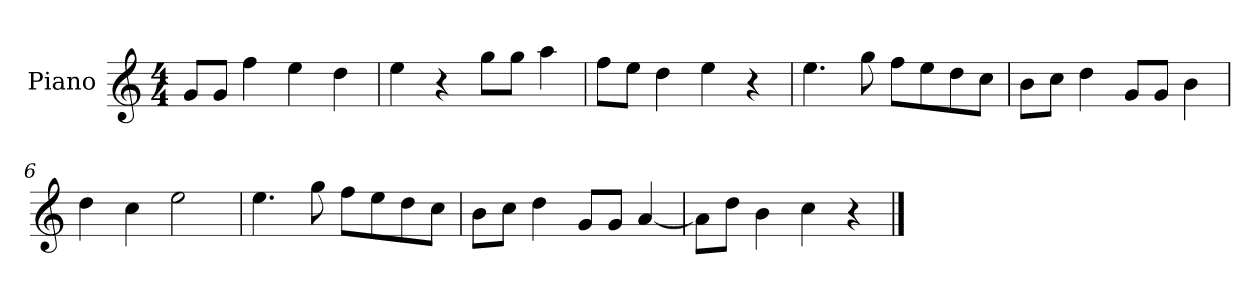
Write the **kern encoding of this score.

**kern
*part1
*staff1
*I"Piano
*I'P-no
*clefG2
*k[]
*M4/4
*MM90
=1
8g/L
8g/J
4ff\
4ee\
4dd\
=2
4ee\
4r
8gg\L
8gg\J
4aa\
=3
8ff\L
8ee\J
4dd\
4ee\
4r
=4
4.ee\
8gg\
8ff\L
8ee\
8dd\
8cc\J
=5
8b\L
8cc\J
4dd\
8g/L
8g/J
4b\
=6
4dd\
4cc\
2ee\
=7
4.ee\
8gg\
8ff\L
8ee\
8dd\
8cc\J
!!LO:LB:g=z
=8
8b\L
8cc\J
4dd\
8g/L
8g/J
[4a/
=9
8a\L]
8dd\J
4b\
4cc\
4r
==
*-
